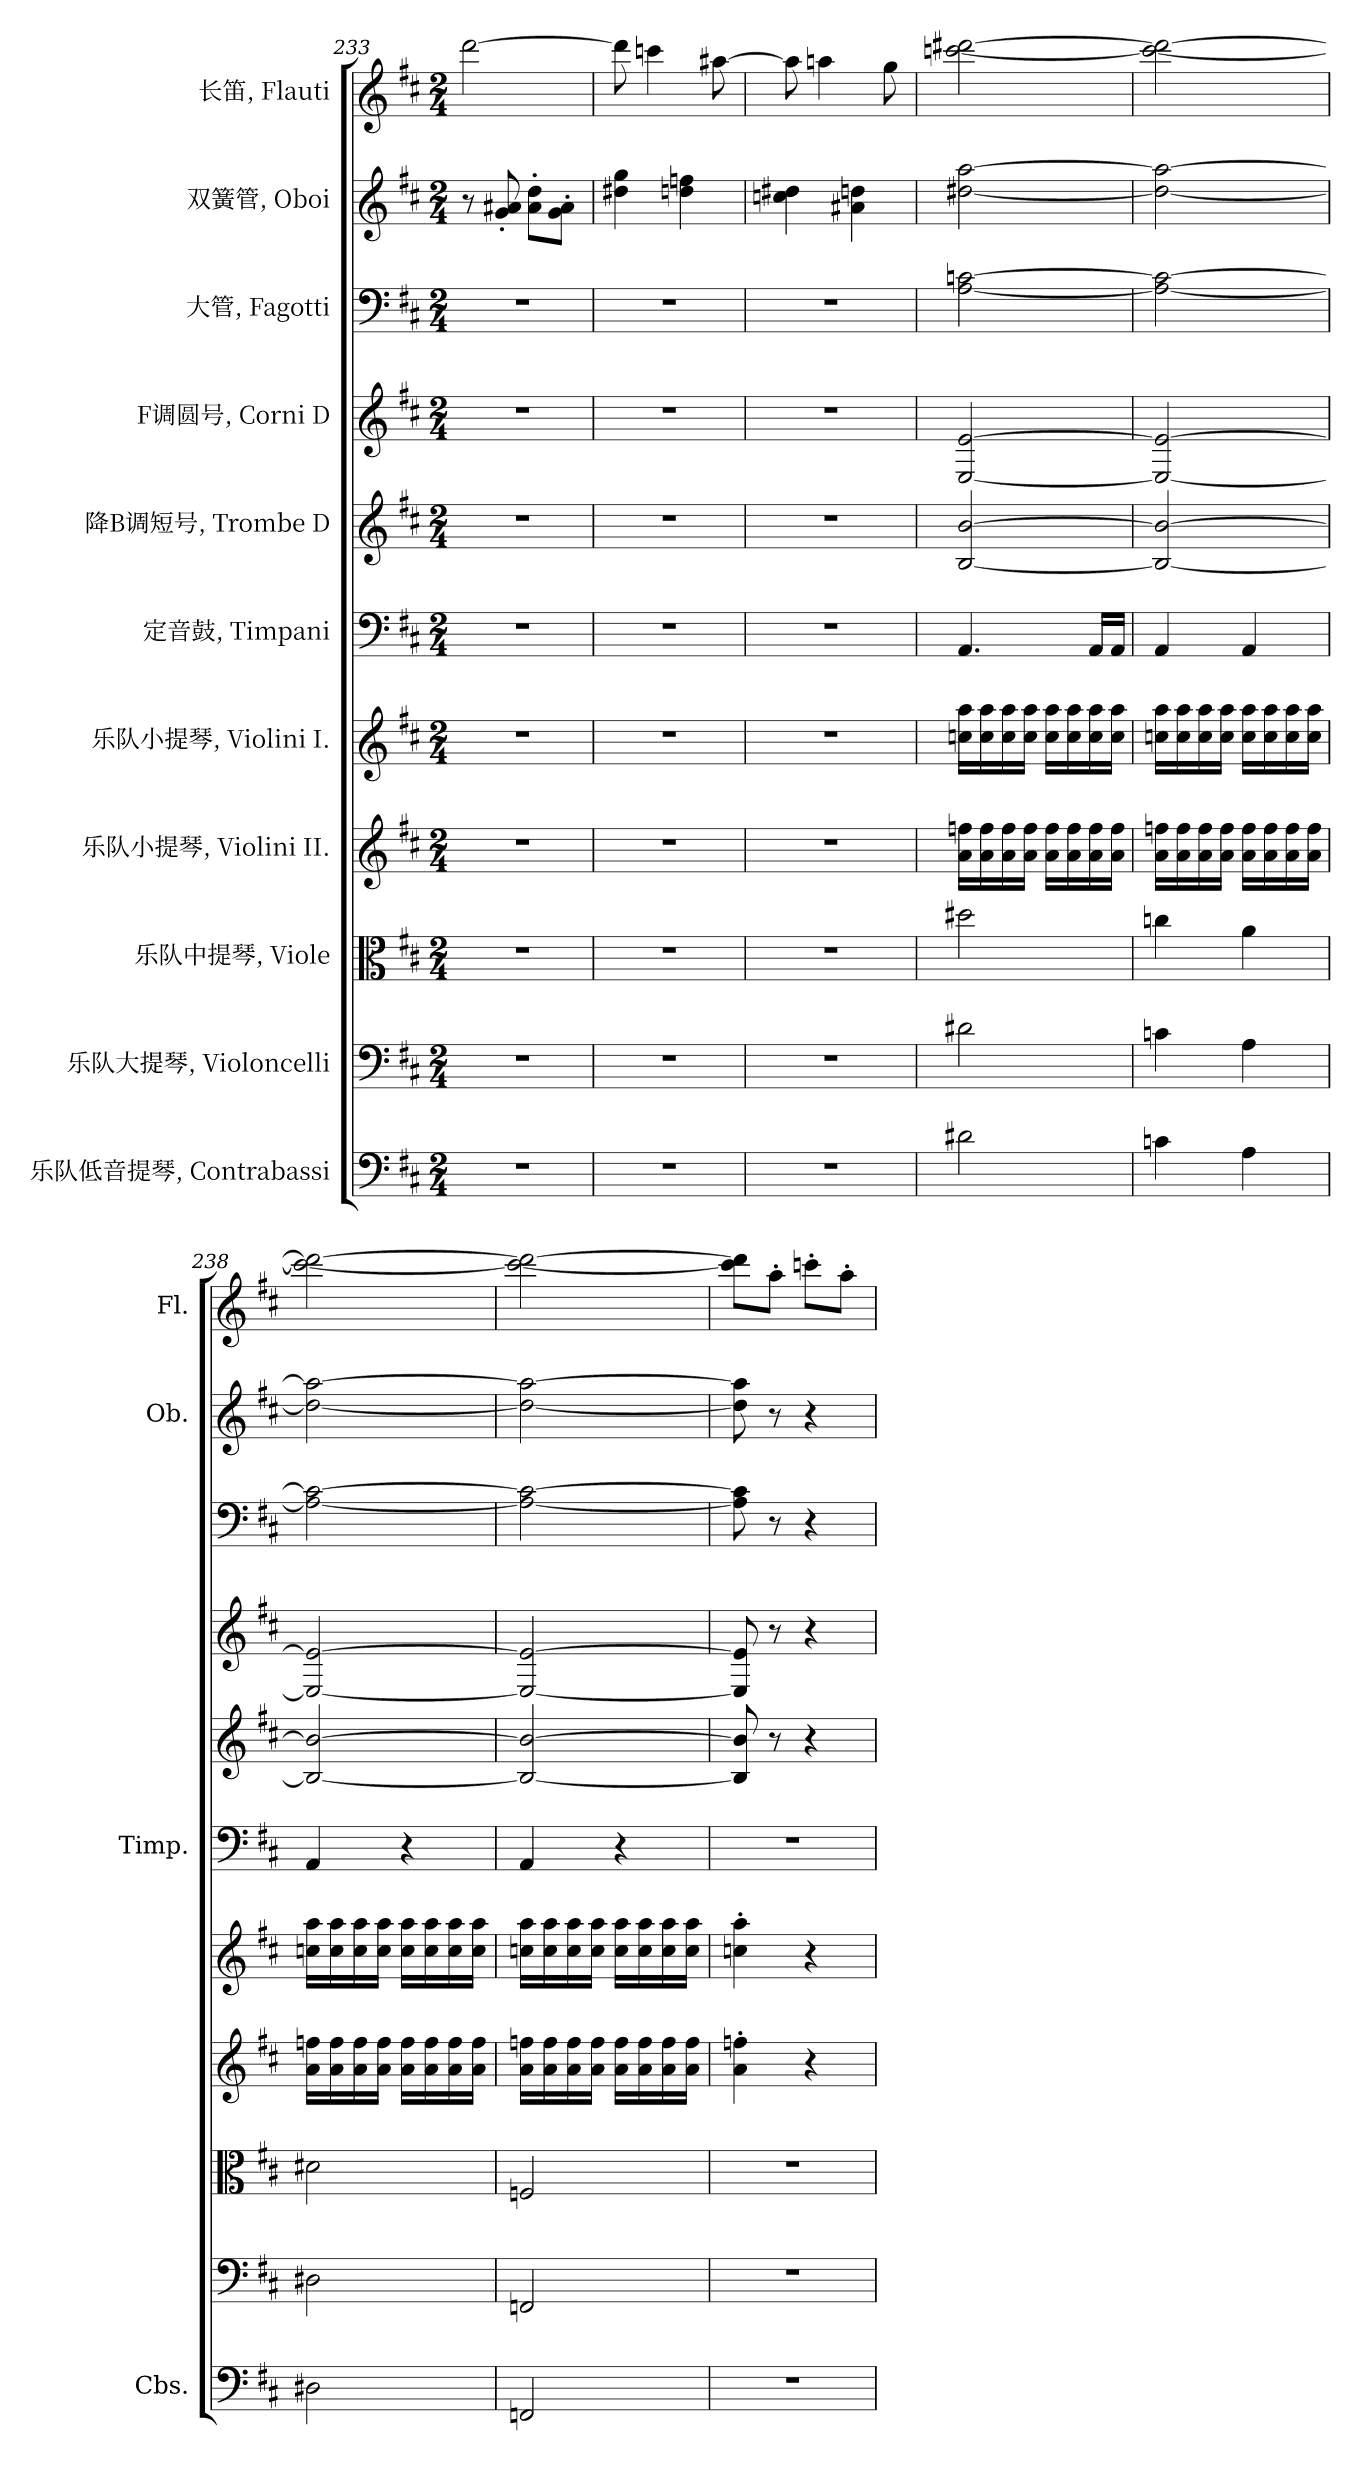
**kern	**kern	**kern	**kern	**kern	**kern	**kern	**kern	**kern	**kern	**kern
*part11	*part10	*part9	*part8	*part7	*part6	*part5	*part4	*part3	*part2	*part1
*staff11	*staff10	*staff9	*staff8	*staff7	*staff6	*staff5	*staff4	*staff3	*staff2	*staff1
*I"乐队低音提琴, Contrabassi	*I"乐队大提琴, Violoncelli	*I"乐队中提琴, Viole	*I"乐队小提琴, Violini II.	*I"乐队小提琴, Violini I.	*I"定音鼓, Timpani	*I"降B调短号, Trombe D	*I"F调圆号, Corni D	*I"大管, Fagotti	*I"双簧管, Oboi	*I"长笛, Flauti
*I'Cbs.	*	*	*	*	*I'Timp.	*	*	*	*I'Ob.	*I'Fl.
*clefF4	*clefF4	*clefC3	*clefG2	*clefG2	*clefF4	*clefG2	*clefG2	*clefF4	*clefG2	*clefG2
*ITrd7c12	*	*	*	*	*	*ITrd1c2	*ITrd4c7	*	*	*
*k[f#c#]	*k[f#c#]	*k[f#c#]	*k[f#c#]	*k[f#c#]	*k[f#c#]	*k[]	*k[f#]	*k[f#c#]	*k[f#c#]	*k[f#c#]
*M2/4	*M2/4	*M2/4	*M2/4	*M2/4	*M2/4	*M2/4	*M2/4	*M2/4	*M2/4	*M2/4
=233	=233	=233	=233	=233	=233	=233	=233	=233	=233	=233
2r	2r	2r	2r	2r	2r	2r	2r	2r	8r	[2ddd\
.	.	.	.	.	.	.	.	.	8g/' 8a#X/'	.
.	.	.	.	.	.	.	.	.	8a#\' 8dd\'L	.
.	.	.	.	.	.	.	.	.	8g\' 8a#\'J	.
!!LO:PB:g=z
=234	=234	=234	=234	=234	=234	=234	=234	=234	=234	=234
2r	2r	2r	2r	2r	2r	2r	2r	2r	4dd#X\ 4gg\	8ddd\]
.	.	.	.	.	.	.	.	.	.	4cccn\
.	.	.	.	.	.	.	.	.	4ddn\ 4ffn\	.
.	.	.	.	.	.	.	.	.	.	[8aa#X\
=235	=235	=235	=235	=235	=235	=235	=235	=235	=235	=235
2r	2r	2r	2r	2r	2r	2r	2r	2r	4ccn\ 4dd#X\	8aa#\]
.	.	.	.	.	.	.	.	.	.	4aan\
.	.	.	.	.	.	.	.	.	4a#X\ 4ddn\	.
.	.	.	.	.	.	.	.	.	.	8gg\
=236	=236	=236	=236	=236	=236	=236	=236	=236	=236	=236
2D#X\	2d#X\	2dd#X\	16a\ 16ffn\LL	16ccn\ 16aa\LL	4.AA/	[2A/ [2a/	[2AA/ [2A/	[2A\ [2cn\	[2dd#X\ [2aa\	[2cccn\ [2ddd#X\
.	.	.	16a\ 16ff\	16cc\ 16aa\	.	.	.	.	.	.
.	.	.	16a\ 16ff\	16cc\ 16aa\	.	.	.	.	.	.
.	.	.	16a\ 16ff\JJ	16cc\ 16aa\JJ	.	.	.	.	.	.
.	.	.	16a\ 16ff\LL	16cc\ 16aa\LL	.	.	.	.	.	.
.	.	.	16a\ 16ff\	16cc\ 16aa\	.	.	.	.	.	.
.	.	.	16a\ 16ff\	16cc\ 16aa\	16AA/LL	.	.	.	.	.
.	.	.	16a\ 16ff\JJ	16cc\ 16aa\JJ	16AA/JJ	.	.	.	.	.
=237	=237	=237	=237	=237	=237	=237	=237	=237	=237	=237
4Cn\	4cn\	4ccn\	16a\ 16ffn\LL	16ccn\ 16aa\LL	4AA/	2A/_ 2a/_	2AA/_ 2A/_	2A\_ 2c\_	2dd#\_ 2aa\_	2ccc\_ 2ddd#\_
.	.	.	16a\ 16ff\	16cc\ 16aa\	.	.	.	.	.	.
.	.	.	16a\ 16ff\	16cc\ 16aa\	.	.	.	.	.	.
.	.	.	16a\ 16ff\JJ	16cc\ 16aa\JJ	.	.	.	.	.	.
4AA\	4A\	4a\	16a\ 16ff\LL	16cc\ 16aa\LL	4AA/	.	.	.	.	.
.	.	.	16a\ 16ff\	16cc\ 16aa\	.	.	.	.	.	.
.	.	.	16a\ 16ff\	16cc\ 16aa\	.	.	.	.	.	.
.	.	.	16a\ 16ff\JJ	16cc\ 16aa\JJ	.	.	.	.	.	.
!!LO:PB:g=z
=238	=238	=238	=238	=238	=238	=238	=238	=238	=238	=238
2DD#X\	2D#X\	2d#X\	16a\ 16ffn\LL	16ccn\ 16aa\LL	4AA/	2A/_ 2a/_	2AA/_ 2A/_	2A\_ 2c\_	2dd#\_ 2aa\_	2ccc\_ 2ddd#\_
.	.	.	16a\ 16ff\	16cc\ 16aa\	.	.	.	.	.	.
.	.	.	16a\ 16ff\	16cc\ 16aa\	.	.	.	.	.	.
.	.	.	16a\ 16ff\JJ	16cc\ 16aa\JJ	.	.	.	.	.	.
.	.	.	16a\ 16ff\LL	16cc\ 16aa\LL	4r	.	.	.	.	.
.	.	.	16a\ 16ff\	16cc\ 16aa\	.	.	.	.	.	.
.	.	.	16a\ 16ff\	16cc\ 16aa\	.	.	.	.	.	.
.	.	.	16a\ 16ff\JJ	16cc\ 16aa\JJ	.	.	.	.	.	.
=239	=239	=239	=239	=239	=239	=239	=239	=239	=239	=239
2FFFn/	2FFn/	2Fn/	16a\ 16ffn\LL	16ccn\ 16aa\LL	4AA/	2A/_ 2a/_	2AA/_ 2A/_	2A\_ 2c\_	2dd#\_ 2aa\_	2ccc\_ 2ddd#\_
.	.	.	16a\ 16ff\	16cc\ 16aa\	.	.	.	.	.	.
.	.	.	16a\ 16ff\	16cc\ 16aa\	.	.	.	.	.	.
.	.	.	16a\ 16ff\JJ	16cc\ 16aa\JJ	.	.	.	.	.	.
.	.	.	16a\ 16ff\LL	16cc\ 16aa\LL	4r	.	.	.	.	.
.	.	.	16a\ 16ff\	16cc\ 16aa\	.	.	.	.	.	.
.	.	.	16a\ 16ff\	16cc\ 16aa\	.	.	.	.	.	.
.	.	.	16a\ 16ff\JJ	16cc\ 16aa\JJ	.	.	.	.	.	.
=240	=240	=240	=240	=240	=240	=240	=240	=240	=240	=240
2r	2r	2r	4a\' 4ffn\'	4ccn\' 4aa\'	2r	8A/] 8a/]	8AA/] 8A/]	8A\] 8c\]	8dd#\] 8aa\]	8ccc\] 8ddd#\]L
.	.	.	.	.	.	8r	8r	8r	8r	8aa'\J
.	.	.	4r	4r	.	4r	4r	4r	4r	8cccn'\L
.	.	.	.	.	.	.	.	.	.	8aa'\J
=	=	=	=	=	=	=	=	=	=	=
*-	*-	*-	*-	*-	*-	*-	*-	*-	*-	*-
